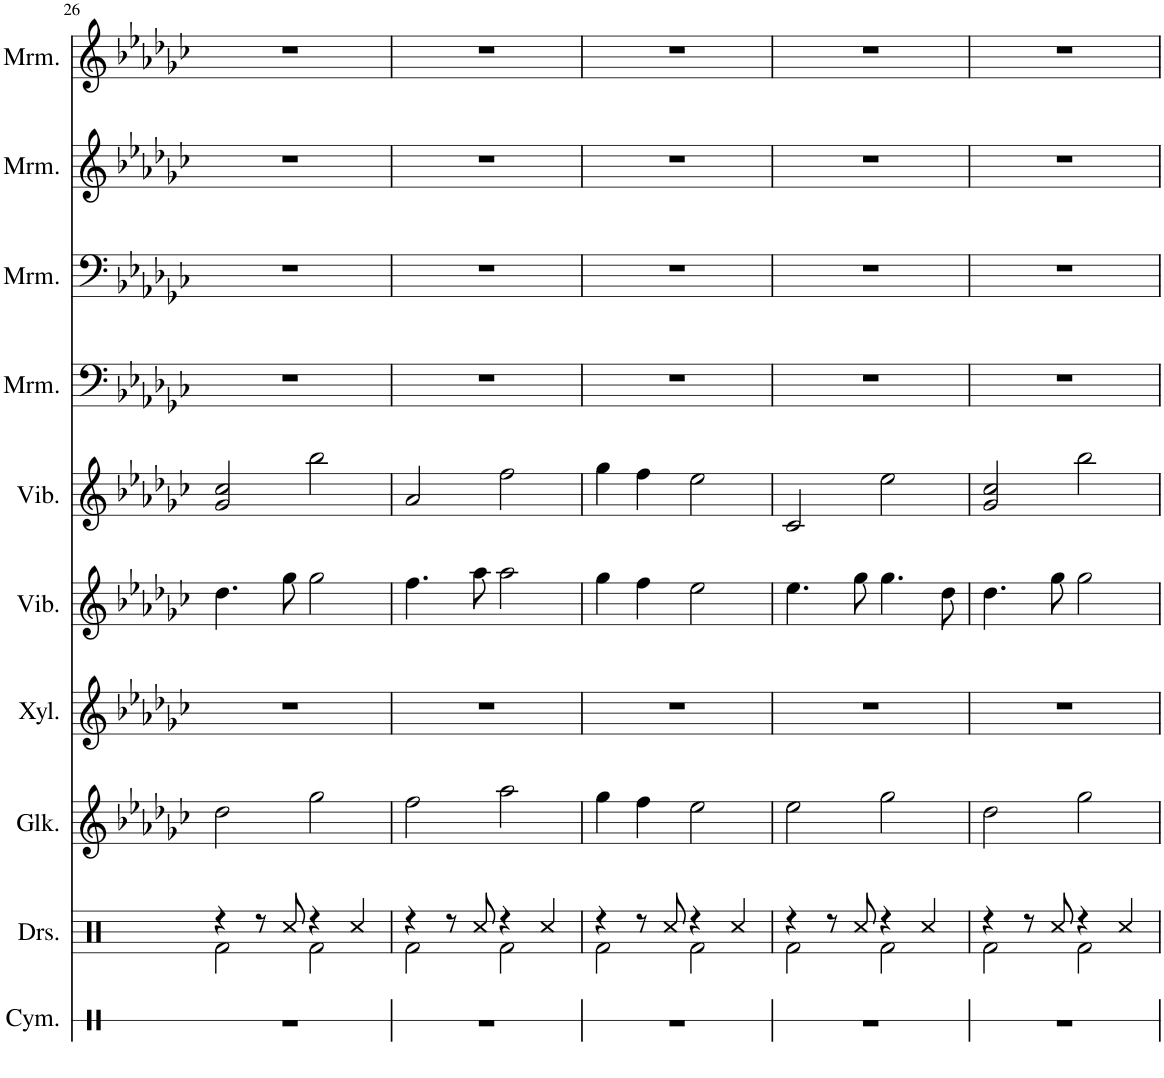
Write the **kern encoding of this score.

**kern	**kern	**kern	**kern	**kern	**kern	**kern	**kern	**kern	**kern
*part10	*part9	*part8	*part7	*part6	*part5	*part4	*part3	*part2	*part1
*staff10	*staff9	*staff8	*staff7	*staff6	*staff5	*staff4	*staff3	*staff2	*staff1
*I"Cymbal	*I"Drumset	*I"Glockenspiel	*I"Xylophone	*I"Vibraphone	*I"Vibraphone	*I"Marimba	*I"Marimba	*I"Marimba	*I"Marimba
*I'Cym.	*I'Drs.	*I'Glk.	*I'Xyl.	*I'Vib.	*I'Vib.	*I'Mrm.	*I'Mrm.	*I'Mrm.	*I'Mrm.
!!LO:PB:g=z
*clefX	*clefX	*clefG2	*clefG2	*clefG2	*clefG2	*clefF4	*clefF4	*clefG2	*clefG2
*	*	*Trd-14c-24	*Trd-7c-12	*	*	*	*	*	*
*k[]	*k[]	*k[b-e-a-d-g-c-]	*k[b-e-a-d-g-c-]	*k[b-e-a-d-g-c-]	*k[b-e-a-d-g-c-]	*k[b-e-a-d-g-c-]	*k[b-e-a-d-g-c-]	*k[b-e-a-d-g-c-]	*k[b-e-a-d-g-c-]
*M4/4	*M4/4	*M4/4	*M4/4	*M4/4	*M4/4	*M4/4	*M4/4	*M4/4	*M4/4
=26	=26	=26	=26	=26	=26	=26	=26	=26	=26
*	*^	*	*	*	*	*	*	*	*
1r	4r	2Rf\	2dd-\	1r	4.dd-\	2g-/ 2cc-/	1r	1r	1r	1r
.	8r	.	.	.	.	.	.	.	.	.
.	8Rcc/	.	.	.	8gg-\	.	.	.	.	.
.	4r	2Rf\	2gg-\	.	2gg-\	2bb-\	.	.	.	.
.	4Rcc/	.	.	.	.	.	.	.	.	.
=27	=27	=27	=27	=27	=27	=27	=27	=27	=27	=27
1r	4r	2Rf\	2ff\	1r	4.ff\	2a-/	1r	1r	1r	1r
.	8r	.	.	.	.	.	.	.	.	.
.	8Rcc/	.	.	.	8aa-\	.	.	.	.	.
.	4r	2Rf\	2aa-\	.	2aa-\	2ff\	.	.	.	.
.	4Rcc/	.	.	.	.	.	.	.	.	.
=28	=28	=28	=28	=28	=28	=28	=28	=28	=28	=28
1r	4r	2Rf\	4gg-\	1r	4gg-\	4gg-\	1r	1r	1r	1r
.	8r	.	4ff\	.	4ff\	4ff\	.	.	.	.
.	8Rcc/	.	.	.	.	.	.	.	.	.
.	4r	2Rf\	2ee-\	.	2ee-\	2ee-\	.	.	.	.
.	4Rcc/	.	.	.	.	.	.	.	.	.
=29	=29	=29	=29	=29	=29	=29	=29	=29	=29	=29
1r	4r	2Rf\	2ee-\	1r	4.ee-\	2c-/	1r	1r	1r	1r
.	8r	.	.	.	.	.	.	.	.	.
.	8Rcc/	.	.	.	8gg-\	.	.	.	.	.
.	4r	2Rf\	2gg-\	.	4.gg-\	2ee-\	.	.	.	.
.	4Rcc/	.	.	.	.	.	.	.	.	.
.	.	.	.	.	8dd-\	.	.	.	.	.
=30	=30	=30	=30	=30	=30	=30	=30	=30	=30	=30
1r	4r	2Rf\	2dd-\	1r	4.dd-\	2g-/ 2cc-/	1r	1r	1r	1r
.	8r	.	.	.	.	.	.	.	.	.
.	8Rcc/	.	.	.	8gg-\	.	.	.	.	.
.	4r	2Rf\	2gg-\	.	2gg-\	2bb-\	.	.	.	.
.	4Rcc/	.	.	.	.	.	.	.	.	.
*	*v	*v	*	*	*	*	*	*	*	*
=	=	=	=	=	=	=	=	=	=
*-	*-	*-	*-	*-	*-	*-	*-	*-	*-
